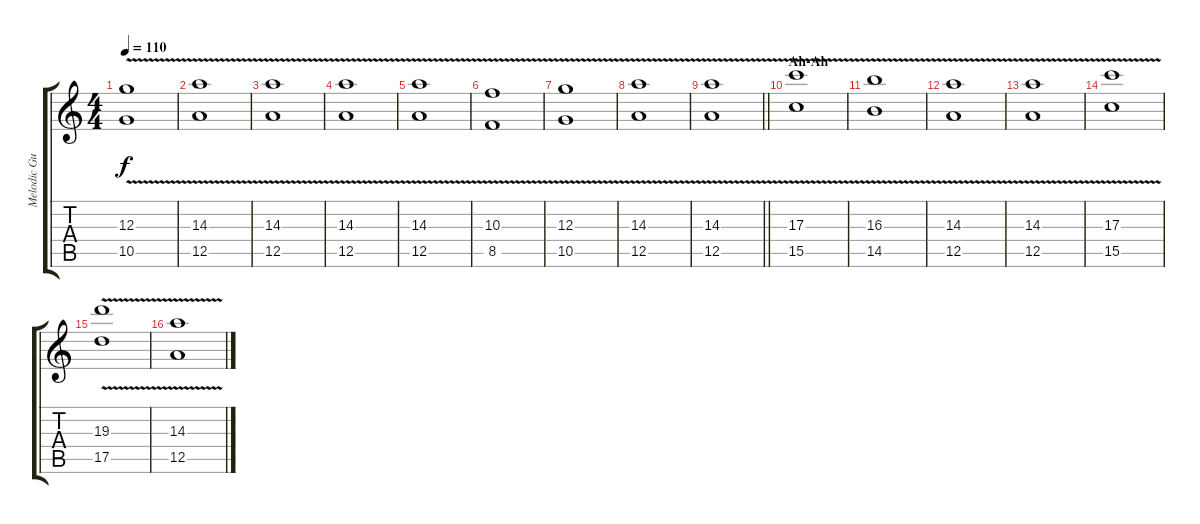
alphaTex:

\track ("Melodic Guitar" "Melodic Gu") {instrument overdrivenguitar}
\staff {score tabs}
\tuning (E4 B3 G3 D3 A2 E2) {hide}
\ts (4 4)
\tempo 110
\clef g2
\ks c
(12.3{v} 10.5{v}).1{dy f} |
(14.3{v} 12.5{v}).1 |
(14.3{v} 12.5{v}).1 |
(14.3{v} 12.5{v}).1 |
(14.3{v} 12.5{v}).1 |
(10.3{v} 8.5{v}).1 |
(12.3{v} 10.5{v}).1 |
(14.3{v} 12.5{v}).1 |
\barLineRight lightlight
(14.3{v} 12.5{v}).1 |
\section ("" "Ah-Ah")
(17.3{v} 15.5{v}).1 |
(16.3{v} 14.5{v}).1 |
(14.3{v} 12.5{v}).1 |
(14.3{v} 12.5{v}).1 |
(17.3{v} 15.5{v}).1 |
(19.3{v} 17.5{v}).1 |
(14.3{v} 12.5{v}).1
